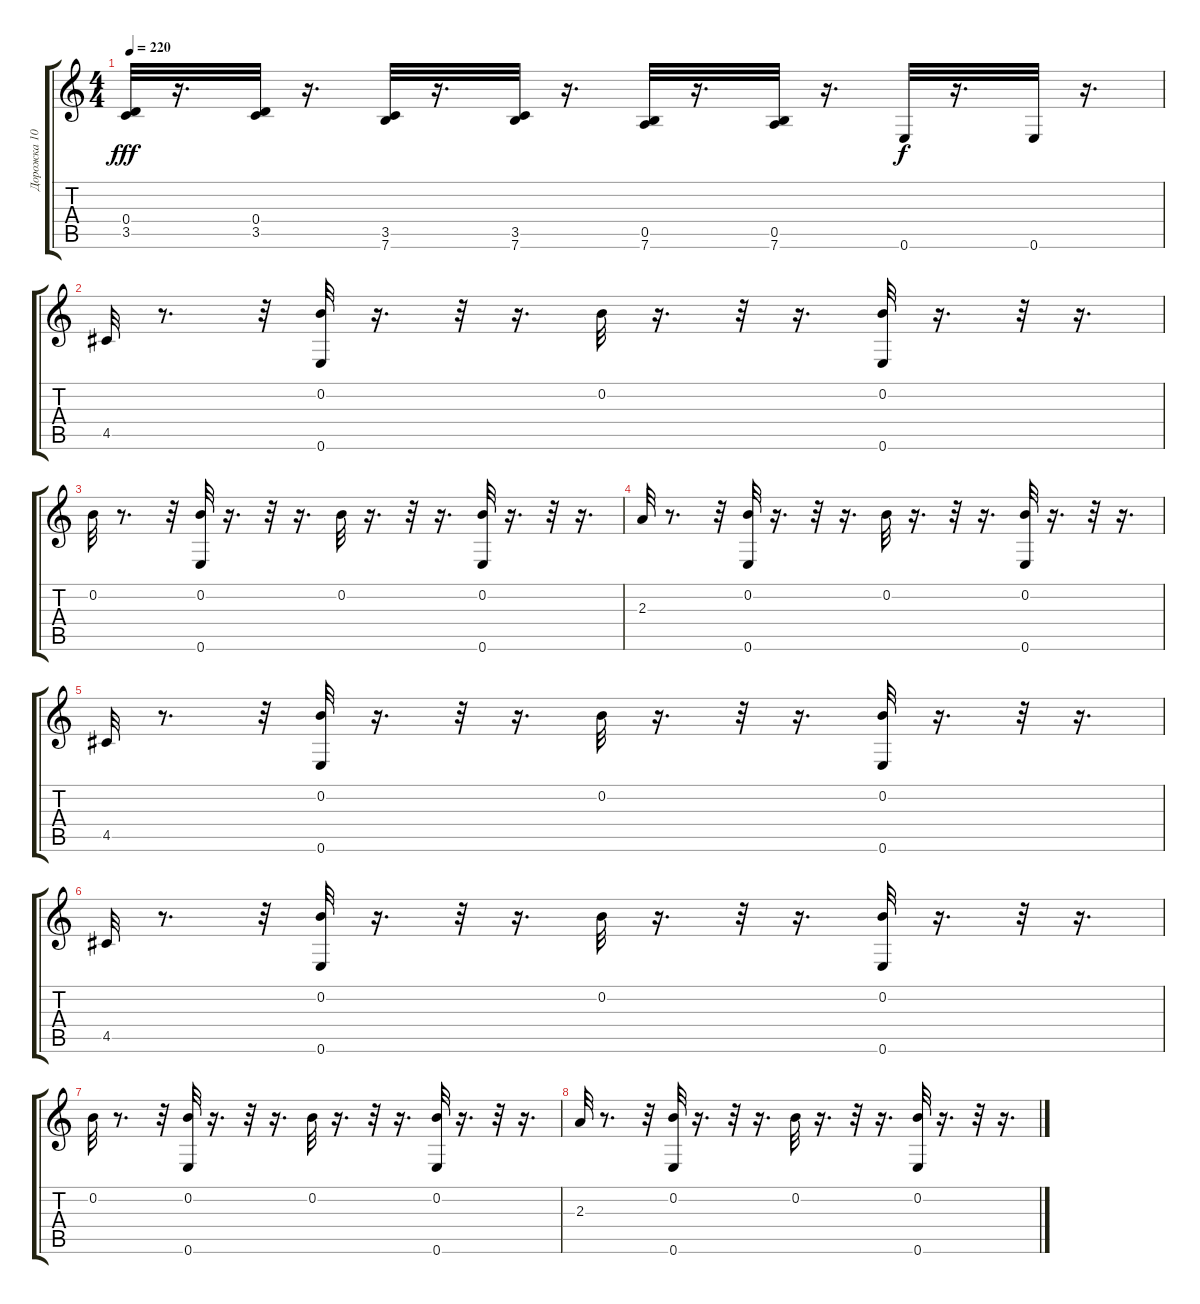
\track ("Дорожка 10" "Дорожка 10") {instrument acousticguitarnylon}
\staff {score tabs}
\tuning (E4 B3 G3 D3 A2 E2) {hide}
\ts (4 4)
\tempo 220
\clef g2
\ks c
(0.4 3.5).32{dy fff} r.16{d} (0.4 3.5).32 r.16{d} (3.5 7.6).32 r.16{d} (3.5 7.6).32 r.16{d} (0.5 7.6).32 r.16{d} (0.5 7.6).32 r.16{d} 0.6.32{dy f} r.16{d} 0.6.32 r.16{d} |
4.5.32 r.8{d} r.32 (0.2 0.6).32 r.16{d} r.32 r.16{d} 0.2.32 r.16{d} r.32 r.16{d} (0.2 0.6).32 r.16{d} r.32 r.16{d} |
0.2.32 r.8{d} r.32 (0.2 0.6).32 r.16{d} r.32 r.16{d} 0.2.32 r.16{d} r.32 r.16{d} (0.2 0.6).32 r.16{d} r.32 r.16{d} |
2.3.32 r.8{d} r.32 (0.2 0.6).32 r.16{d} r.32 r.16{d} 0.2.32 r.16{d} r.32 r.16{d} (0.2 0.6).32 r.16{d} r.32 r.16{d} |
4.5.32 r.8{d} r.32 (0.2 0.6).32 r.16{d} r.32 r.16{d} 0.2.32 r.16{d} r.32 r.16{d} (0.2 0.6).32 r.16{d} r.32 r.16{d} |
4.5.32 r.8{d} r.32 (0.2 0.6).32 r.16{d} r.32 r.16{d} 0.2.32 r.16{d} r.32 r.16{d} (0.2 0.6).32 r.16{d} r.32 r.16{d} |
0.2.32 r.8{d} r.32 (0.2 0.6).32 r.16{d} r.32 r.16{d} 0.2.32 r.16{d} r.32 r.16{d} (0.2 0.6).32 r.16{d} r.32 r.16{d} |
2.3.32 r.8{d} r.32 (0.2 0.6).32 r.16{d} r.32 r.16{d} 0.2.32 r.16{d} r.32 r.16{d} (0.2 0.6).32 r.16{d} r.32 r.16{d}
